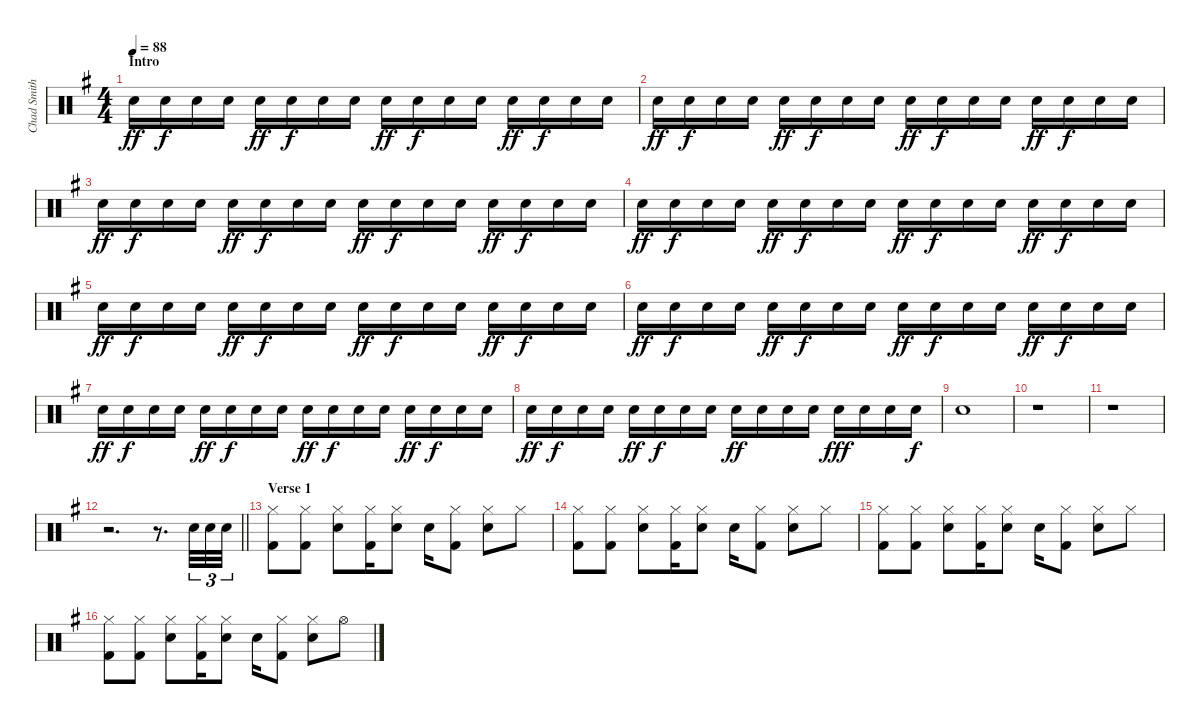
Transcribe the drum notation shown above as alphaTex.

\track ("Chad Smith (Drums)" "Chad Smith") {instrument percussion}
\staff {score}
\articulation defaults
\ts (4 4)
\section ("" "Intro")
\tempo 88
\clef neutral
\ks g "Snare (hit) 2".16{dy ff volume 6} "Snare (hit) 2".16{dy f} "Snare (hit) 2".16 "Snare (hit) 2".16 "Snare (hit) 2".16{dy ff} "Snare (hit) 2".16{dy f} "Snare (hit) 2".16 "Snare (hit) 2".16 "Snare (hit) 2".16{dy ff} "Snare (hit) 2".16{dy f} "Snare (hit) 2".16 "Snare (hit) 2".16 "Snare (hit) 2".16{dy ff} "Snare (hit) 2".16{dy f} "Snare (hit) 2".16 "Snare (hit) 2".16
|
"Snare (hit) 2".16{dy ff volume 7} "Snare (hit) 2".16{dy f} "Snare (hit) 2".16 "Snare (hit) 2".16 "Snare (hit) 2".16{dy ff} "Snare (hit) 2".16{dy f} "Snare (hit) 2".16 "Snare (hit) 2".16 "Snare (hit) 2".16{dy ff} "Snare (hit) 2".16{dy f} "Snare (hit) 2".16 "Snare (hit) 2".16 "Snare (hit) 2".16{dy ff} "Snare (hit) 2".16{dy f} "Snare (hit) 2".16 "Snare (hit) 2".16 |
"Snare (hit) 2".16{dy ff volume 9} "Snare (hit) 2".16{dy f} "Snare (hit) 2".16 "Snare (hit) 2".16 "Snare (hit) 2".16{dy ff} "Snare (hit) 2".16{dy f} "Snare (hit) 2".16 "Snare (hit) 2".16 "Snare (hit) 2".16{dy ff} "Snare (hit) 2".16{dy f} "Snare (hit) 2".16 "Snare (hit) 2".16 "Snare (hit) 2".16{dy ff} "Snare (hit) 2".16{dy f} "Snare (hit) 2".16 "Snare (hit) 2".16 |
"Snare (hit) 2".16{dy ff volume 10} "Snare (hit) 2".16{dy f} "Snare (hit) 2".16 "Snare (hit) 2".16 "Snare (hit) 2".16{dy ff} "Snare (hit) 2".16{dy f} "Snare (hit) 2".16 "Snare (hit) 2".16 "Snare (hit) 2".16{dy ff} "Snare (hit) 2".16{dy f} "Snare (hit) 2".16 "Snare (hit) 2".16 "Snare (hit) 2".16{dy ff} "Snare (hit) 2".16{dy f} "Snare (hit) 2".16 "Snare (hit) 2".16 |
"Snare (hit) 2".16{dy ff volume 11} "Snare (hit) 2".16{dy f} "Snare (hit) 2".16 "Snare (hit) 2".16 "Snare (hit) 2".16{dy ff} "Snare (hit) 2".16{dy f} "Snare (hit) 2".16 "Snare (hit) 2".16 "Snare (hit) 2".16{dy ff} "Snare (hit) 2".16{dy f} "Snare (hit) 2".16 "Snare (hit) 2".16 "Snare (hit) 2".16{dy ff} "Snare (hit) 2".16{dy f} "Snare (hit) 2".16 "Snare (hit) 2".16 |
"Snare (hit) 2".16{dy ff volume 12} "Snare (hit) 2".16{dy f} "Snare (hit) 2".16 "Snare (hit) 2".16 "Snare (hit) 2".16{dy ff} "Snare (hit) 2".16{dy f} "Snare (hit) 2".16 "Snare (hit) 2".16 "Snare (hit) 2".16{dy ff} "Snare (hit) 2".16{dy f} "Snare (hit) 2".16 "Snare (hit) 2".16 "Snare (hit) 2".16{dy ff} "Snare (hit) 2".16{dy f} "Snare (hit) 2".16 "Snare (hit) 2".16 |
"Snare (hit) 2".16{dy ff volume 13} "Snare (hit) 2".16{dy f} "Snare (hit) 2".16 "Snare (hit) 2".16 "Snare (hit) 2".16{dy ff} "Snare (hit) 2".16{dy f} "Snare (hit) 2".16 "Snare (hit) 2".16 "Snare (hit) 2".16{dy ff} "Snare (hit) 2".16{dy f} "Snare (hit) 2".16 "Snare (hit) 2".16 "Snare (hit) 2".16{dy ff} "Snare (hit) 2".16{dy f} "Snare (hit) 2".16 "Snare (hit) 2".16 |
"Snare (hit) 2".16{dy ff volume 15} "Snare (hit) 2".16{dy f} "Snare (hit) 2".16 "Snare (hit) 2".16 "Snare (hit) 2".16{dy ff} "Snare (hit) 2".16{dy f} "Snare (hit) 2".16 "Snare (hit) 2".16 "Snare (hit) 2".16{dy ff volume 16} "Snare (hit) 2".16 "Snare (hit) 2".16 "Snare (hit) 2".16 "Snare (hit) 2".16{dy fff} "Snare (hit) 2".16 "Snare (hit) 2".16 "Snare (hit) 2".16{dy f} |
"Snare (hit) 2".1 |
r.1 |
r.1 |
\barLineRight lightlight
r.2{d} r.8{d} "Snare (hit) 2".32{tu (3 2)} "Snare (hit) 2".32{tu (3 2)} "Snare (hit) 2".32{tu (3 2)} |
\section ("" "Verse 1")
("Hi-Hat (closed)" "Kick (hit) 2").8 ("Hi-Hat (closed)" "Kick (hit) 2").8 ("Hi-Hat (closed)" "Snare (hit) 2").8 ("Hi-Hat (closed)" "Kick (hit) 2").16 ("Hi-Hat (closed)" "Snare (hit) 2").8 "Snare (hit) 2".16 ("Hi-Hat (closed)" "Kick (hit) 2").8 ("Hi-Hat (closed)" "Snare (hit) 2").8 "Hi-Hat (closed)".8 |
("Hi-Hat (closed)" "Kick (hit) 2").8 ("Hi-Hat (closed)" "Kick (hit) 2").8 ("Hi-Hat (closed)" "Snare (hit) 2").8 ("Hi-Hat (closed)" "Kick (hit) 2").16 ("Hi-Hat (closed)" "Snare (hit) 2").8 "Snare (hit) 2".16 ("Hi-Hat (closed)" "Kick (hit) 2").8 ("Hi-Hat (closed)" "Snare (hit) 2").8 "Hi-Hat (closed)".8 |
("Hi-Hat (closed)" "Kick (hit) 2").8 ("Hi-Hat (closed)" "Kick (hit) 2").8 ("Hi-Hat (closed)" "Snare (hit) 2").8 ("Hi-Hat (closed)" "Kick (hit) 2").16 ("Hi-Hat (closed)" "Snare (hit) 2").8 "Snare (hit) 2".16 ("Hi-Hat (closed)" "Kick (hit) 2").8 ("Hi-Hat (closed)" "Snare (hit) 2").8 "Hi-Hat (closed)".8 |
("Hi-Hat (closed)" "Kick (hit) 2").8 ("Hi-Hat (closed)" "Kick (hit) 2").8 ("Hi-Hat (closed)" "Snare (hit) 2").8 ("Hi-Hat (closed)" "Kick (hit) 2").16 ("Hi-Hat (closed)" "Snare (hit) 2").8 "Snare (hit) 2".16 ("Hi-Hat (closed)" "Kick (hit) 2").8 ("Hi-Hat (closed)" "Snare (hit) 2").8 "Hi-Hat (open)".8
